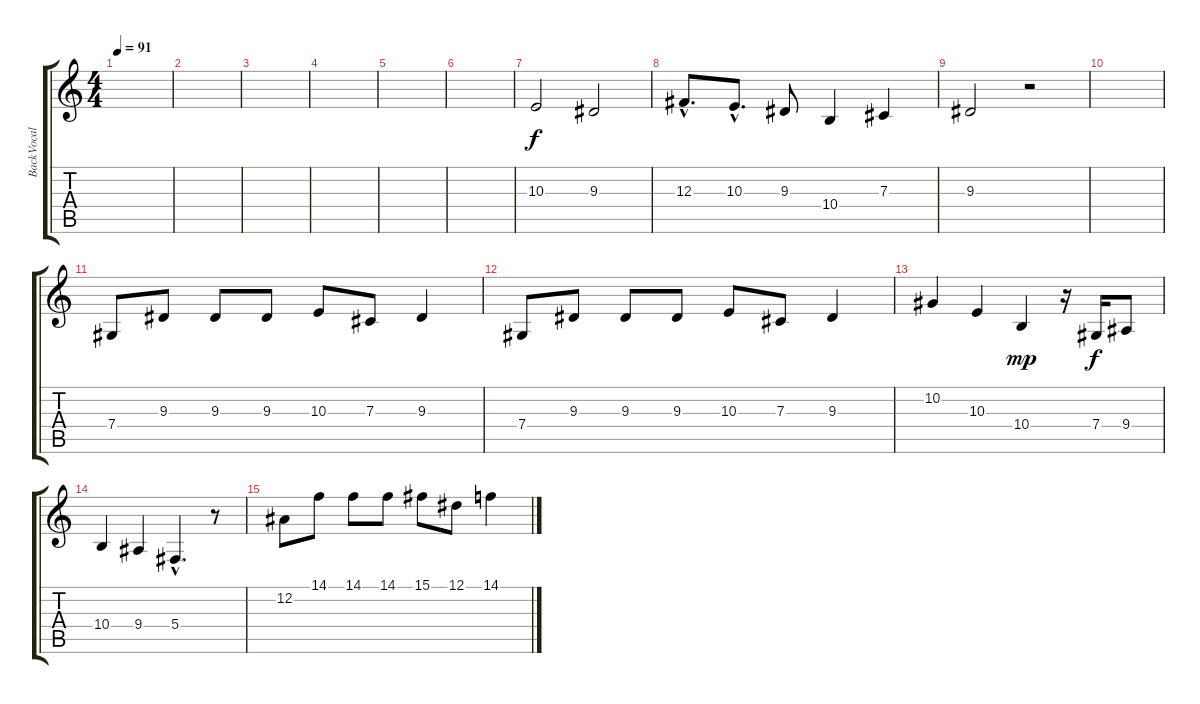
\track ("BackVocal" "BackVocal") {instrument flute}
\staff {score tabs}
\tuning (Eb4 Bb3 Gb3 Db3 Ab2 Eb2) {hide}
\ts (4 4)
\tempo 91
\clef g2
\ks c
|
|
|
|
|
|
10.3.2{dy f} 9.3.2 |
12.3{hac}.8{d} 10.3{hac}.8{d} 9.3.8 10.4.4 7.3.4 |
9.3.2 r.2 |
|
7.4.8{volume 16} 9.3.8 9.3.8 9.3.8 10.3.8 7.3.8 9.3.4 |
7.4.8 9.3.8 9.3.8 9.3.8 10.3.8 7.3.8 9.3.4 |
10.2.4 10.3.4 10.4.4{dy mp} r.16 7.4.16{dy f} 9.4.8 |
10.4.4 9.4.4 5.4{hac}.4{d} r.8 |
12.2.8{volume 9} 14.1.8 14.1.8 14.1.8 15.1.8 12.1.8 14.1.4
